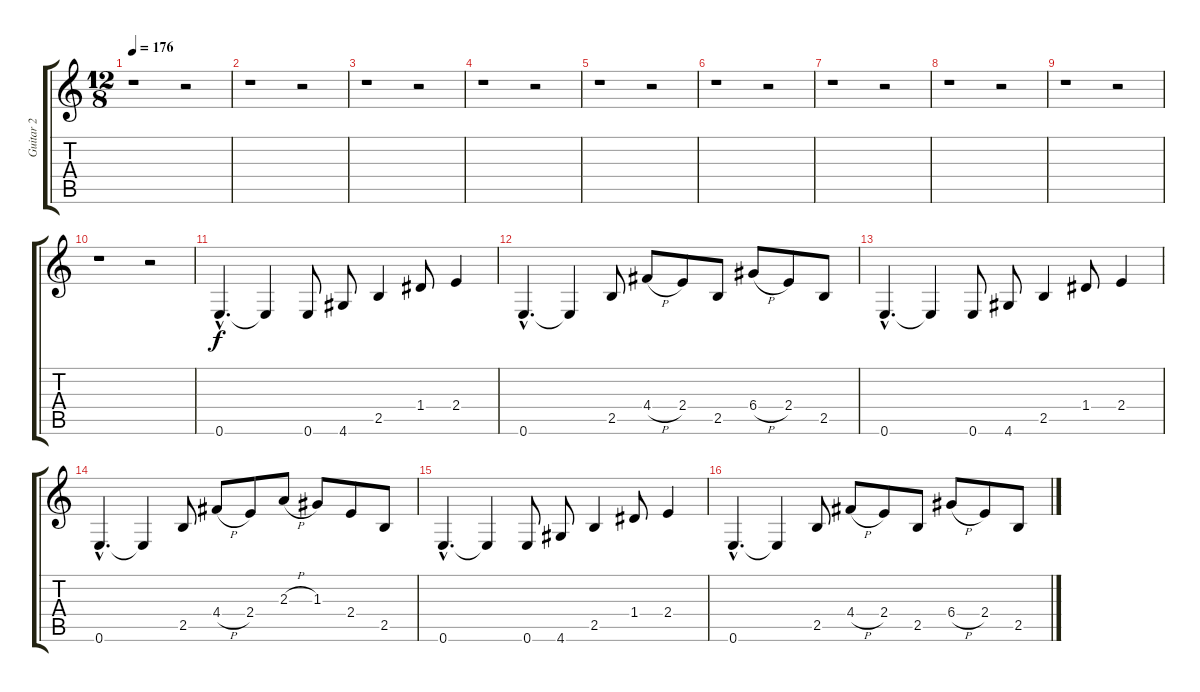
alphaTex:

\track ("Guitar 2" "Guitar 2") {instrument overdrivenguitar}
\staff {score tabs}
\tuning (E4 B3 G3 D3 A2 E2) {hide}
\ts (12 8)
\tempo 176
\clef g2
\ks c
r.1{dy f} r.2 |
r.1 r.2 |
r.1 r.2 |
r.1 r.2 |
r.1 r.2 |
r.1 r.2 |
r.1 r.2 |
r.1 r.2 |
r.1 r.2 |
r.1 r.2 |
0.6{hac}.4{d} 0.6{t}.4 0.6.8 4.6.8 2.5.4 1.4.8 2.4.4 |
0.6{hac}.4{d} 0.6{t}.4 2.5.8 4.4{h}.8 2.4.8 2.5.8 6.4{h}.8 2.4.8 2.5.8 |
0.6{hac}.4{d} 0.6{t}.4 0.6.8 4.6.8 2.5.4 1.4.8 2.4.4 |
0.6{hac}.4{d} 0.6{t}.4 2.5.8 4.4{h}.8 2.4.8 2.3{h}.8 1.3.8 2.4.8 2.5.8 |
0.6{hac}.4{d} 0.6{t}.4 0.6.8 4.6.8 2.5.4 1.4.8 2.4.4 |
0.6{hac}.4{d} 0.6{t}.4 2.5.8 4.4{h}.8 2.4.8 2.5.8 6.4{h}.8 2.4.8 2.5.8
